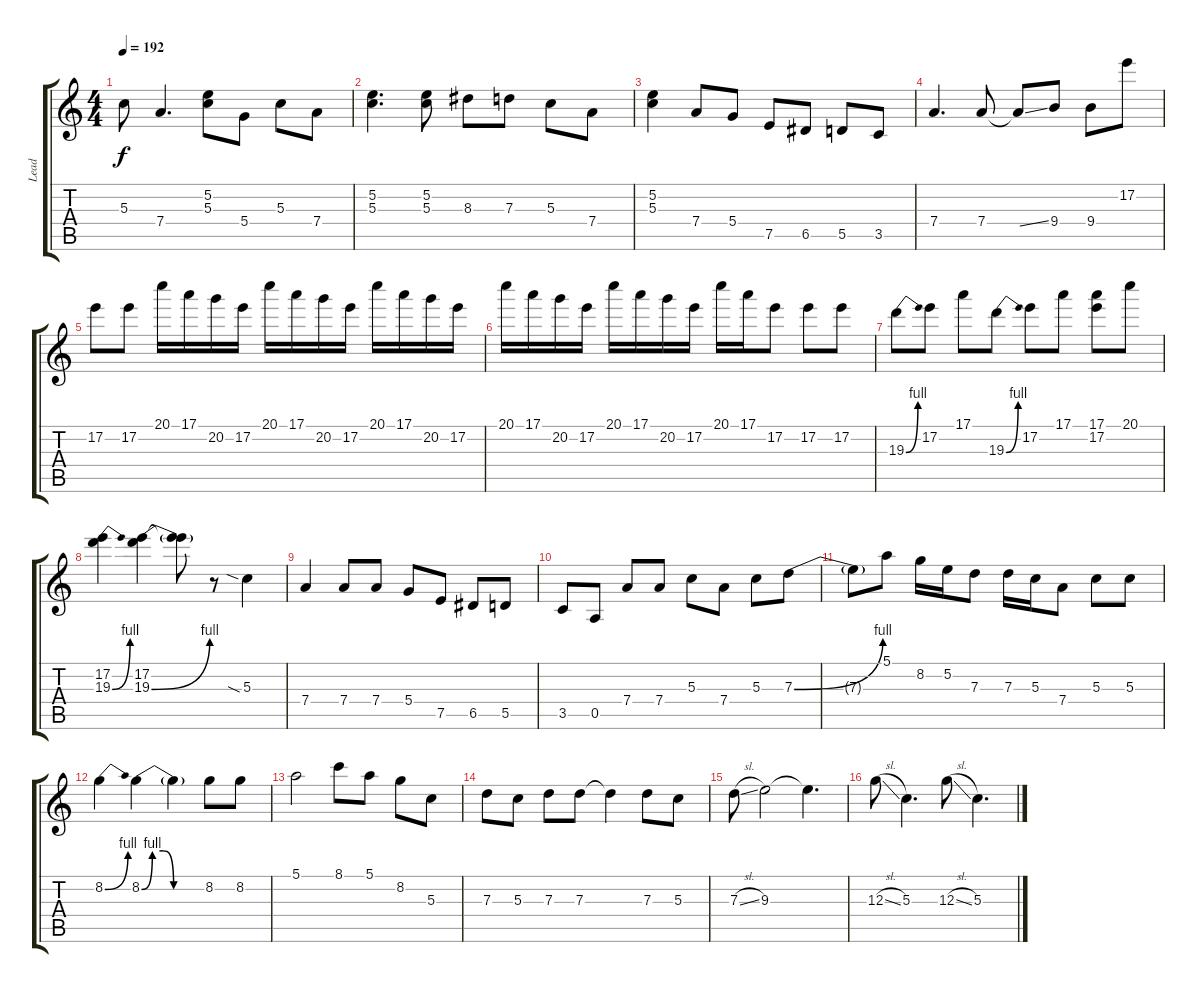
\track ("Lead" "Lead") {instrument distortionguitar}
\staff {score tabs}
\tuning (E4 B3 G3 D3 A2 E2) {hide}
\ts (4 4)
\tempo 192
\clef g2
\ks c
5.3.8{dy f} 7.4.4{d} (5.2 5.3).8 5.4.8 5.3.8 7.4.8 |
(5.2 5.3).4{d} (5.2 5.3).8 8.3.8 7.3.8 5.3.8 7.4.8 |
(5.2 5.3).4 7.4.8 5.4.8 7.5.8 6.5.8 5.5.8 3.5.8 |
7.4.4{d} 7.4.8 7.4{ss t}.8 9.4.8 9.4.8 17.2.8 |
17.2.8 17.2.8 20.1.16 17.1.16 20.2.16 17.2.16 20.1.16 17.1.16 20.2.16 17.2.16 20.1.16 17.1.16 20.2.16 17.2.16 |
20.1.16 17.1.16 20.2.16 17.2.16 20.1.16 17.1.16 20.2.16 17.2.16 20.1.16 17.1.16 17.2.8 17.2.8 17.2.8 |
19.3{be (bend 0 0 60 4)}.8 17.2.8 17.1.8 19.3{be (bend 0 0 60 4)}.8 17.2.8 17.1.8 (17.1 17.2).8 20.1.8 |
(17.2 19.3{be (bend 0 0 60 4)}).4 (17.2 19.3{be (bend 0 0 60 4)}).4 (17.2{t} 19.3{t}).8 r.8 5.3{sia}.4 |
7.4.4 7.4.8 7.4.8 5.4.8 7.5.8 6.5.8 5.5.8 |
3.5.8 0.5.8 7.4.8 7.4.8 5.3.8 7.4.8 5.3.8 7.3{be (bend 0 0 60 4)}.8 |
7.3{t}.8 5.1.8 8.2.16 5.2.16 7.3.8 7.3.16 5.3.16 7.4.8 5.3.8 5.3.8 |
8.2{be (bend 0 0 60 4)}.4 8.2{be (custom 0 0 10 4 20 4 30 0 60 0)}.4 8.2{t}.4 8.2.8 8.2.8 |
5.1.2 8.1.8 5.1.8 8.2.8 5.3.8 |
7.3.8 5.3.8 7.3.8 7.3.8 7.3{t}.4 7.3.8 5.3.8 |
7.3{sl}.8 9.3.2 9.3{t}.4{d} |
12.3{sl}.8 5.3.4{d} 12.3{sl}.8 5.3.4{d}
